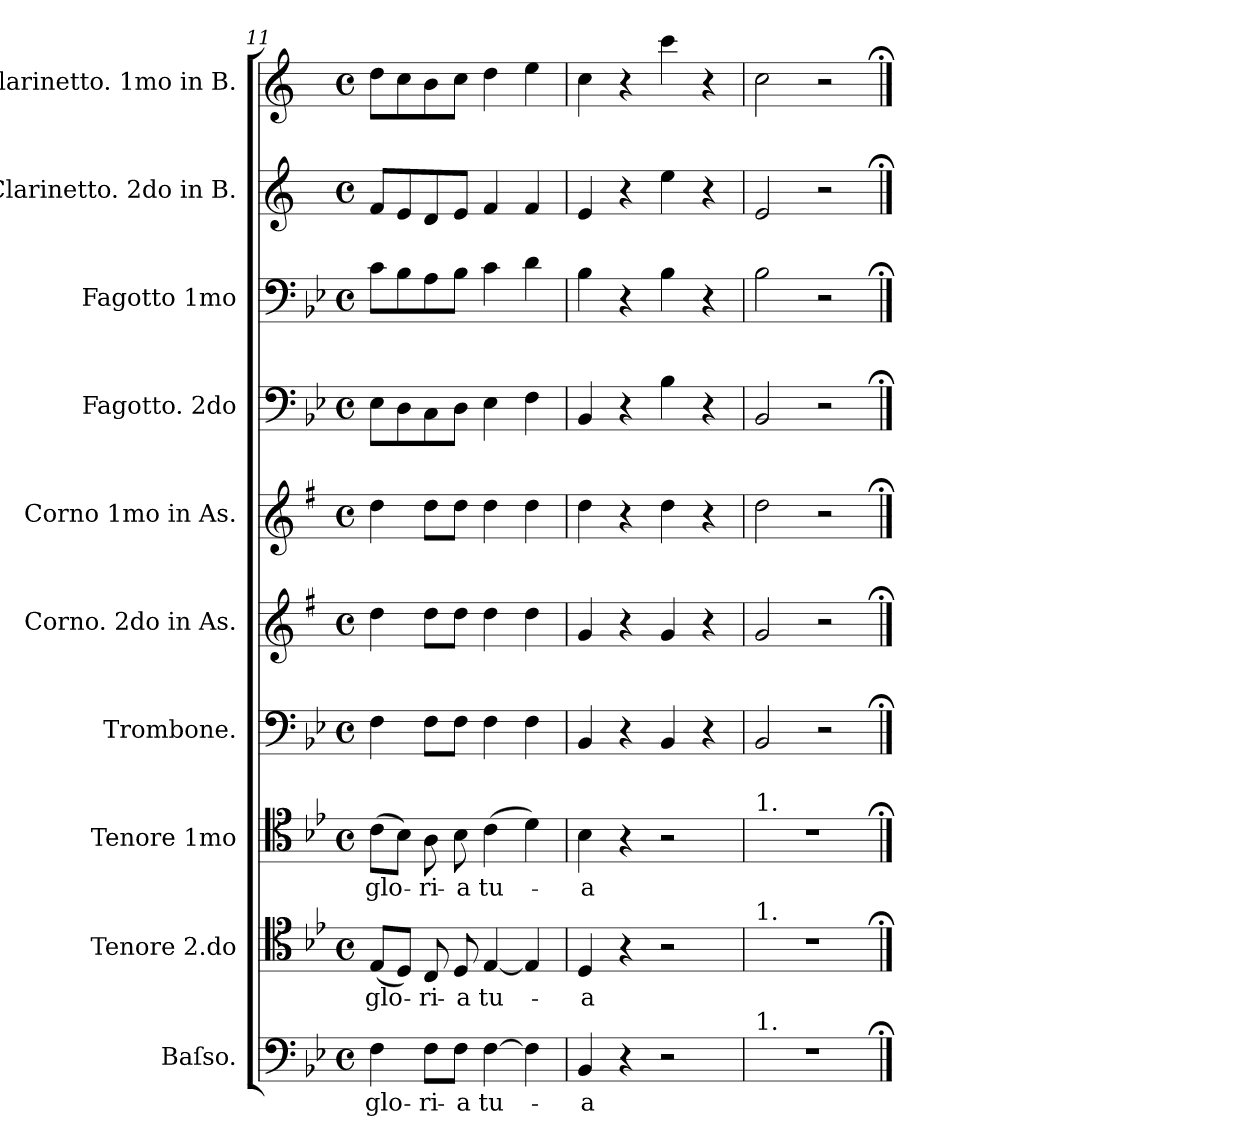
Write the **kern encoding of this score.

**kern	**text	**kern	**text	**kern	**text	**kern	**kern	**kern	**kern	**kern	**kern	**kern
*part10	*part10	*part9	*part9	*part8	*part8	*part7	*part6	*part5	*part4	*part3	*part2	*part1
*staff10	*staff10	*staff9	*staff9	*staff8	*staff8	*staff7	*staff6	*staff5	*staff4	*staff3	*staff2	*staff1
*I"Baſso.	*	*I"Tenore 2.do	*	*I"Tenore 1mo	*	*I"Trombone.	*I"Corno. 2do in As.	*I"Corno 1mo in As.	*I"Fagotto. 2do	*I"Fagotto 1mo	*I"Clarinetto. 2do in B.	*I"Clarinetto. 1mo in B.
*I'B	*	*I'T 2	*	*I'T 1	*	*I'trb	*I'cor 2	*I'cor 1	*I'fag 2	*I'fag 1	*I'cl 2	*I'cl 1
*clefF4	*	*clefC4	*	*clefC4	*	*clefF4	*clefG2	*clefG2	*clefF4	*clefF4	*clefG2	*clefG2
*	*	*	*	*	*	*	*ITrd5c9	*ITrd5c9	*	*	*ITrd1c2	*ITrd1c2
*k[b-e-]	*	*k[b-e-]	*	*k[b-e-]	*	*k[b-e-]	*k[b-e-]	*k[b-e-]	*k[b-e-]	*k[b-e-]	*k[b-e-]	*k[b-e-]
*B-:	*	*B-:	*	*B-:	*	*B-:	*B-:	*B-:	*B-:	*B-:	*B-:	*B-:
*M4/4	*	*M4/4	*	*M4/4	*	*M4/4	*M4/4	*M4/4	*M4/4	*M4/4	*M4/4	*M4/4
*met(c)	*	*met(c)	*	*met(c)	*	*met(c)	*met(c)	*met(c)	*met(c)	*met(c)	*met(c)	*met(c)
=11	=11	=11	=11	=11	=11	=11	=11	=11	=11	=11	=11	=11
4F\	glo-	(8E-/L	glo-	(8c\L	glo-	4F\	4f\	4f\	8E-\L	8c\L	8e-/L	8cc\L
.	.	8D/J)	.	8B-\J)	.	.	.	.	8D\	8B-\	8d/	8b-\
8F\L	-ri-	8C/	-ri-	8A\	-ri-	8F\L	8f\L	8f\L	8C\	8A\	8c/	8a\
8F\J	-a	8D/	-a	8B-\	-a	8F\J	8f\J	8f\J	8D\J	8B-\J	8d/J	8b-\J
[4F\	tu-	[4E-/	tu-	(4c\	tu-	4F\	4f\	4f\	4E-\	4c\	4e-/	4cc\
4F\]	.	4E-/]	.	4d\)	.	4F\	4f\	4f\	4F\	4d\	4e-/	4dd\
=12	=12	=12	=12	=12	=12	=12	=12	=12	=12	=12	=12	=12
4BB-/	-a	4D/	-a	4B-\	-a	4BB-/	4B-/	4f\	4BB-/	4B-\	4d/	4b-\
4r	.	4r	.	4r	.	4r	4r	4r	4r	4r	4r	4r
2r	.	2r	.	2r	.	4BB-/	4B-/	4f\	4B-\	4B-\	4dd\	4bb-\
.	.	.	.	.	.	4r	4r	4r	4r	4r	4r	4r
=13	=13	=13	=13	=13	=13	=13	=13	=13	=13	=13	=13	=13
!	!	!	!	!LO:TX:a:t=1.	!	!	!	!	!	!	!	!
!	!	!LO:TX:a:t=1.	!	!	!	!	!	!	!	!	!	!
!LO:TX:a:t=1.	!	!	!	!	!	!	!	!	!	!	!	!
1r	.	1r	.	1r	.	2BB-/	2B-/	2f\	2BB-/	2B-\	2d/	2b-\
.	.	.	.	.	.	2r	2r	2r	2r	2r	2r	2r
==;	==;	==;	==;	==;	==;	==;	==;	==;	==;	==;	==;	==;
*-	*-	*-	*-	*-	*-	*-	*-	*-	*-	*-	*-	*-
